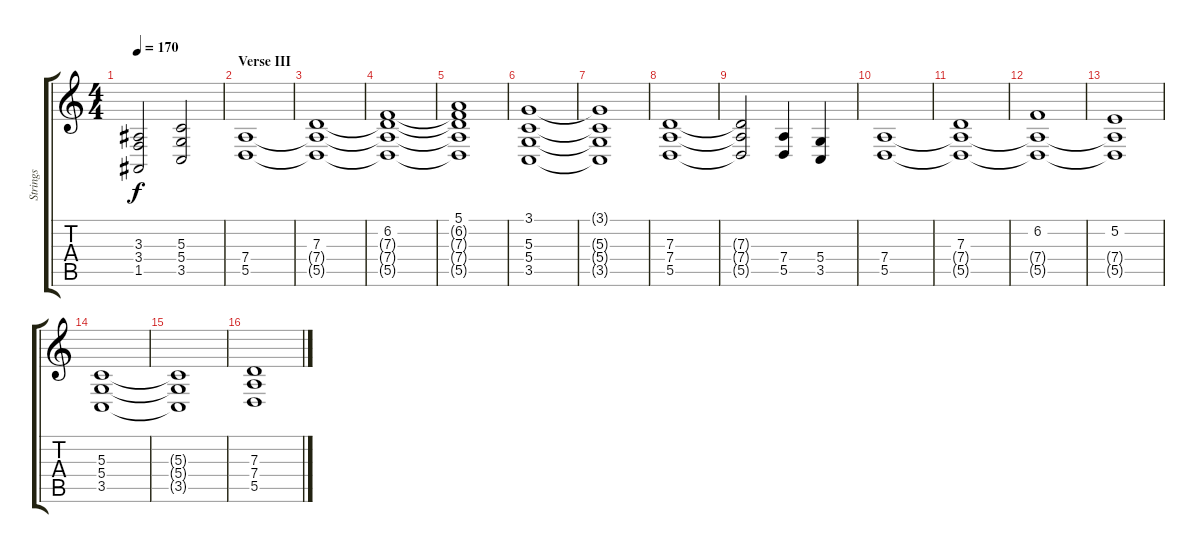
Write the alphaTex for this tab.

\track ("Strings" "Strings") {instrument stringensemble1}
\staff {score tabs}
\tuning (E4 B3 G3 D3 A2 E2) {hide}
\ts (4 4)
\tempo 170
\clef g2
\ks c
(3.3 3.4 1.5).2{dy f} (5.3 5.4 3.5).2 |
\section ("" "Verse III")
(7.4 5.5).1 |
(7.3 7.4{t} 5.5{t}).1 |
(6.2 7.3{t} 7.4{t} 5.5{t}).1 |
(5.1 6.2{t} 7.3{t} 7.4{t} 5.5{t}).1 |
(3.1 5.3 5.4 3.5).1 |
(3.1{t} 5.3{t} 5.4{t} 3.5{t}).1 |
(7.3 7.4 5.5).1 |
(7.3{t} 7.4{t} 5.5{t}).2 (7.4 5.5).4 (5.4 3.5).4 |
(7.4 5.5).1 |
(7.3 7.4{t} 5.5{t}).1 |
(6.2 7.4{t} 5.5{t}).1 |
(5.2 7.4{t} 5.5{t}).1 |
(5.3 5.4 3.5).1 |
(5.3{t} 5.4{t} 3.5{t}).1 |
(7.3 7.4 5.5).1
